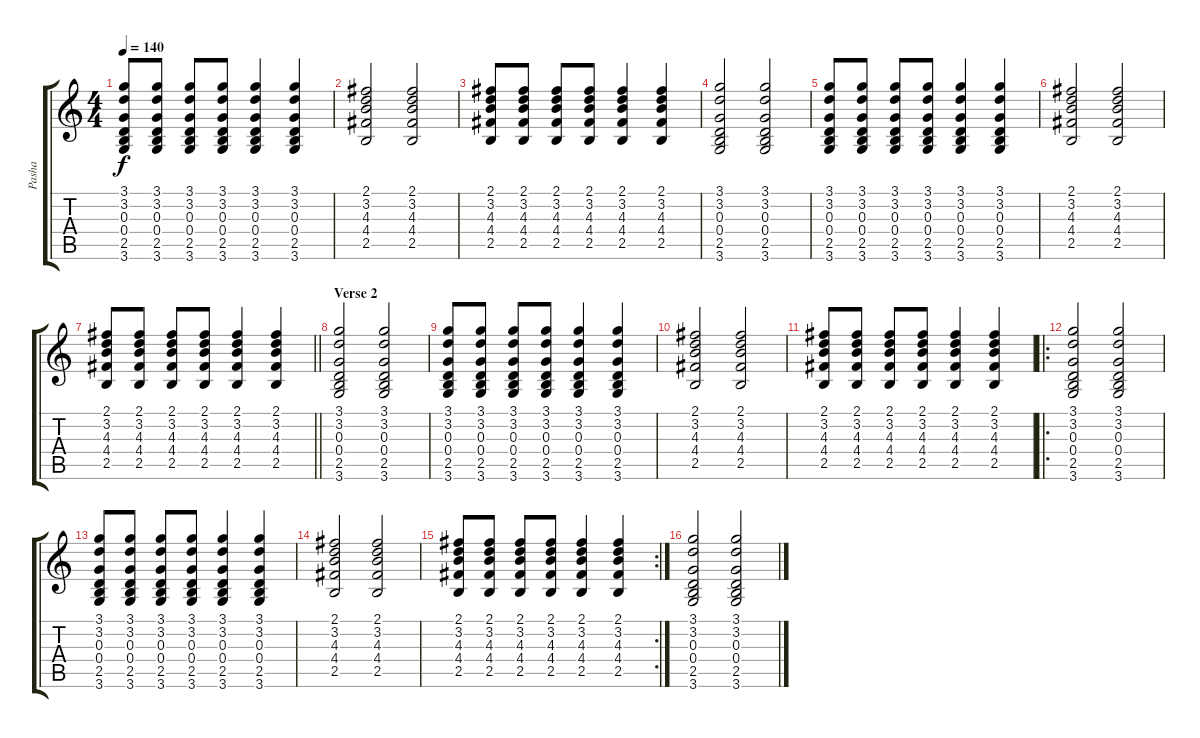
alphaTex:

\track ("Pasha" "Pasha") {instrument acousticguitarsteel}
\staff {score tabs}
\tuning (E4 B3 G3 D3 A2 E2) {hide}
\ts (4 4)
\tempo 140
\clef g2
\ks c
(3.1 3.2 0.3 0.4 2.5 3.6).8{dy f} (3.1 3.2 0.3 0.4 2.5 3.6).8 (3.1 3.2 0.3 0.4 2.5 3.6).8 (3.1 3.2 0.3 0.4 2.5 3.6).8 (3.1 3.2 0.3 0.4 2.5 3.6).4 (3.1 3.2 0.3 0.4 2.5 3.6).4 |
(2.1 3.2 4.3 4.4 2.5).2 (2.1 3.2 4.3 4.4 2.5).2 |
(2.1 3.2 4.3 4.4 2.5).8 (2.1 3.2 4.3 4.4 2.5).8 (2.1 3.2 4.3 4.4 2.5).8 (2.1 3.2 4.3 4.4 2.5).8 (2.1 3.2 4.3 4.4 2.5).4 (2.1 3.2 4.3 4.4 2.5).4 |
(3.1 3.2 0.3 0.4 2.5 3.6).2 (3.1 3.2 0.3 0.4 2.5 3.6).2 |
(3.1 3.2 0.3 0.4 2.5 3.6).8 (3.1 3.2 0.3 0.4 2.5 3.6).8 (3.1 3.2 0.3 0.4 2.5 3.6).8 (3.1 3.2 0.3 0.4 2.5 3.6).8 (3.1 3.2 0.3 0.4 2.5 3.6).4 (3.1 3.2 0.3 0.4 2.5 3.6).4 |
(2.1 3.2 4.3 4.4 2.5).2 (2.1 3.2 4.3 4.4 2.5).2 |
\barLineRight lightlight
(2.1 3.2 4.3 4.4 2.5).8 (2.1 3.2 4.3 4.4 2.5).8 (2.1 3.2 4.3 4.4 2.5).8 (2.1 3.2 4.3 4.4 2.5).8 (2.1 3.2 4.3 4.4 2.5).4 (2.1 3.2 4.3 4.4 2.5).4 |
\section ("" "Verse 2")
(3.1 3.2 0.3 0.4 2.5 3.6).2 (3.1 3.2 0.3 0.4 2.5 3.6).2 |
(3.1 3.2 0.3 0.4 2.5 3.6).8 (3.1 3.2 0.3 0.4 2.5 3.6).8 (3.1 3.2 0.3 0.4 2.5 3.6).8 (3.1 3.2 0.3 0.4 2.5 3.6).8 (3.1 3.2 0.3 0.4 2.5 3.6).4 (3.1 3.2 0.3 0.4 2.5 3.6).4 |
(2.1 3.2 4.3 4.4 2.5).2 (2.1 3.2 4.3 4.4 2.5).2 |
(2.1 3.2 4.3 4.4 2.5).8 (2.1 3.2 4.3 4.4 2.5).8 (2.1 3.2 4.3 4.4 2.5).8 (2.1 3.2 4.3 4.4 2.5).8 (2.1 3.2 4.3 4.4 2.5).4 (2.1 3.2 4.3 4.4 2.5).4 |
\ro
(3.1 3.2 0.3 0.4 2.5 3.6).2 (3.1 3.2 0.3 0.4 2.5 3.6).2 |
(3.1 3.2 0.3 0.4 2.5 3.6).8 (3.1 3.2 0.3 0.4 2.5 3.6).8 (3.1 3.2 0.3 0.4 2.5 3.6).8 (3.1 3.2 0.3 0.4 2.5 3.6).8 (3.1 3.2 0.3 0.4 2.5 3.6).4 (3.1 3.2 0.3 0.4 2.5 3.6).4 |
(2.1 3.2 4.3 4.4 2.5).2 (2.1 3.2 4.3 4.4 2.5).2 |
\rc 2
(2.1 3.2 4.3 4.4 2.5).8 (2.1 3.2 4.3 4.4 2.5).8 (2.1 3.2 4.3 4.4 2.5).8 (2.1 3.2 4.3 4.4 2.5).8 (2.1 3.2 4.3 4.4 2.5).4 (2.1 3.2 4.3 4.4 2.5).4 |
(3.1 3.2 0.3 0.4 2.5 3.6).2 (3.1 3.2 0.3 0.4 2.5 3.6).2
